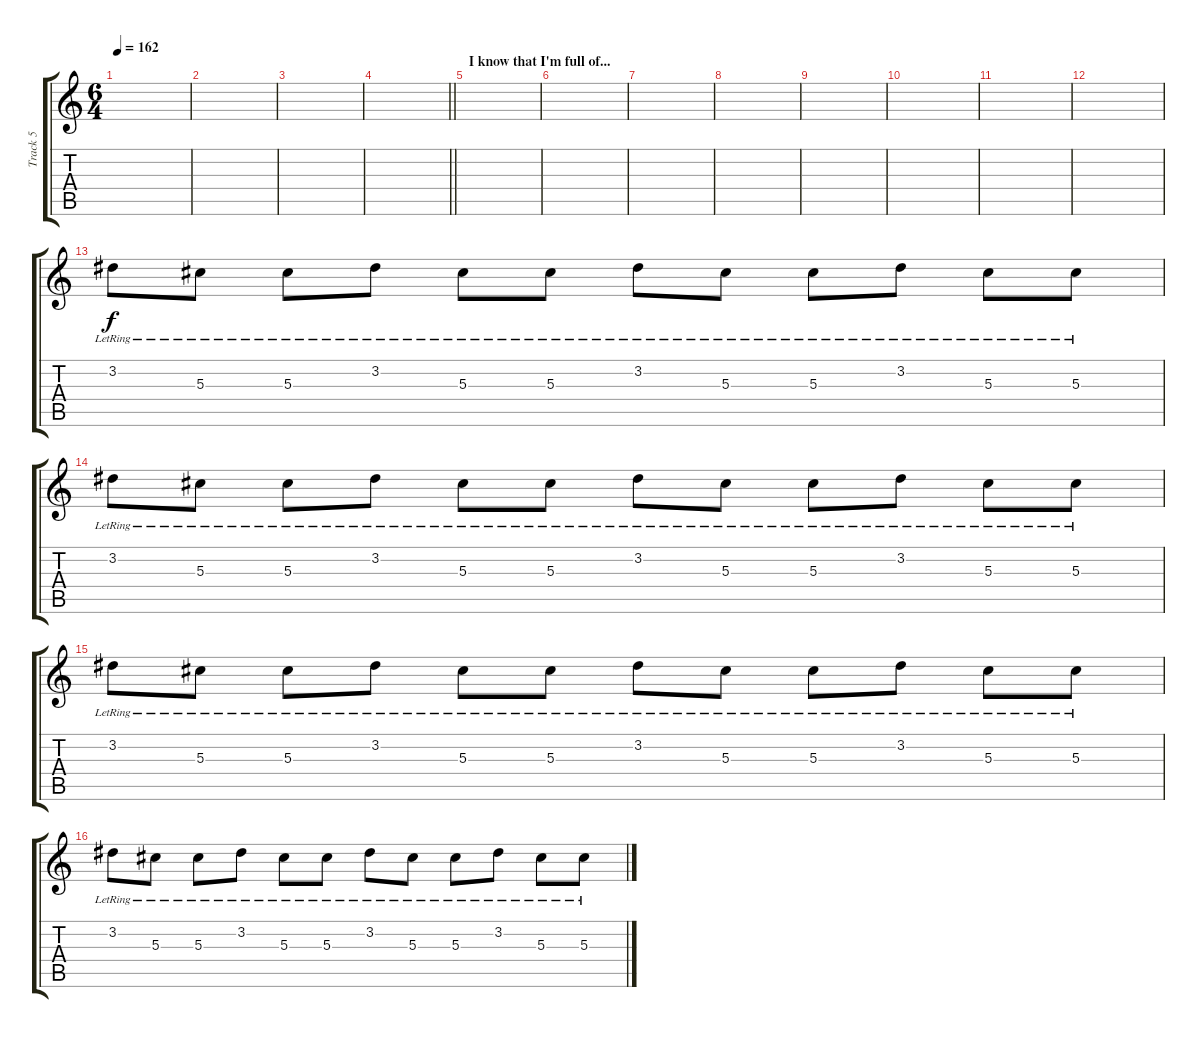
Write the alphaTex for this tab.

\track ("Track 5" "Track 5") {instrument distortionguitar}
\staff {score tabs}
\tuning (F4 C4 Ab3 Eb3 Bb2 Eb2) {hide}
\ts (6 4)
\tempo 162
\clef g2
\ks c
|
|
|
\barLineRight lightlight
|
\section ("" "I know that I'm full of...")
|
|
|
|
|
|
|
|
3.2{lr}.8 5.3{lr}.8 5.3{lr}.8 3.2{lr}.8 5.3{lr}.8 5.3{lr}.8 3.2{lr}.8 5.3{lr}.8 5.3{lr}.8 3.2{lr}.8 5.3{lr}.8 5.3{lr}.8 |
3.2{lr}.8 5.3{lr}.8 5.3{lr}.8 3.2{lr}.8 5.3{lr}.8 5.3{lr}.8 3.2{lr}.8 5.3{lr}.8 5.3{lr}.8 3.2{lr}.8 5.3{lr}.8 5.3{lr}.8 |
3.2{lr}.8 5.3{lr}.8 5.3{lr}.8 3.2{lr}.8 5.3{lr}.8 5.3{lr}.8 3.2{lr}.8 5.3{lr}.8 5.3{lr}.8 3.2{lr}.8 5.3{lr}.8 5.3{lr}.8 |
3.2{lr}.8 5.3{lr}.8 5.3{lr}.8 3.2{lr}.8 5.3{lr}.8 5.3{lr}.8 3.2{lr}.8 5.3{lr}.8 5.3{lr}.8 3.2{lr}.8 5.3{lr}.8 5.3{lr}.8
